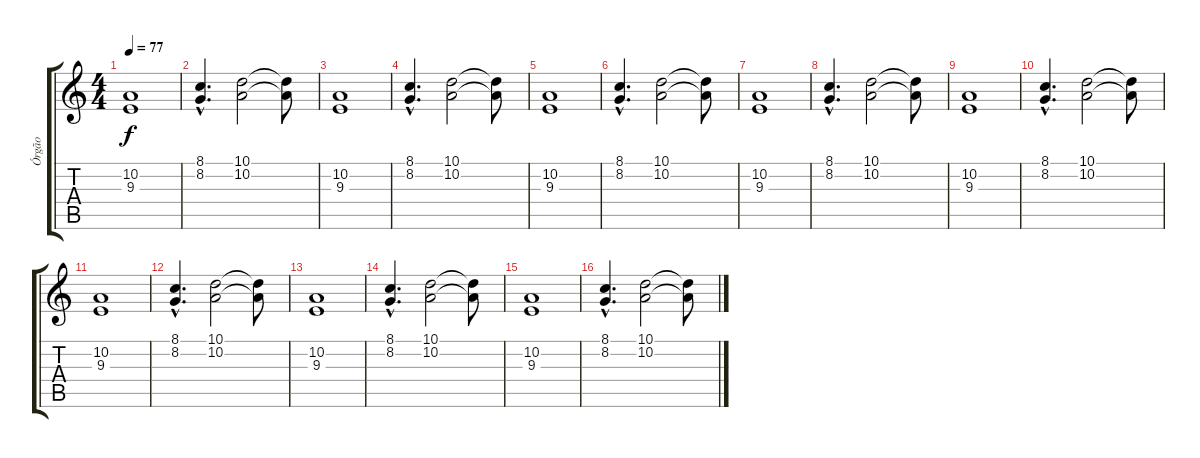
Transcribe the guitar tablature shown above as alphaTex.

\track ("Órgão" "Órgão") {instrument drawbarorgan}
\staff {score tabs}
\tuning (E4 B3 G3 D3 A2 E2) {hide}
\ts (4 4)
\tempo 77
\clef g2
\ks c
(10.2 9.3).1{dy f} |
(8.1{hac} 8.2{hac}).4{d} (10.1 10.2).2 (10.1{t} 10.2{t}).8 |
(10.2 9.3).1 |
(8.1{hac} 8.2{hac}).4{d} (10.1 10.2).2 (10.1{t} 10.2{t}).8 |
(10.2 9.3).1 |
(8.1{hac} 8.2{hac}).4{d} (10.1 10.2).2 (10.1{t} 10.2{t}).8 |
(10.2 9.3).1 |
(8.1{hac} 8.2{hac}).4{d} (10.1 10.2).2 (10.1{t} 10.2{t}).8 |
(10.2 9.3).1 |
(8.1{hac} 8.2{hac}).4{d} (10.1 10.2).2 (10.1{t} 10.2{t}).8 |
(10.2 9.3).1 |
(8.1{hac} 8.2{hac}).4{d} (10.1 10.2).2 (10.1{t} 10.2{t}).8 |
(10.2 9.3).1{volume 12} |
(8.1{hac} 8.2{hac}).4{d volume 10} (10.1 10.2).2{volume 9} (10.1{t} 10.2{t}).8 |
(10.2 9.3).1{volume 8} |
(8.1{hac} 8.2{hac}).4{d volume 5} (10.1 10.2).2{volume 4} (10.1{t} 10.2{t}).8
